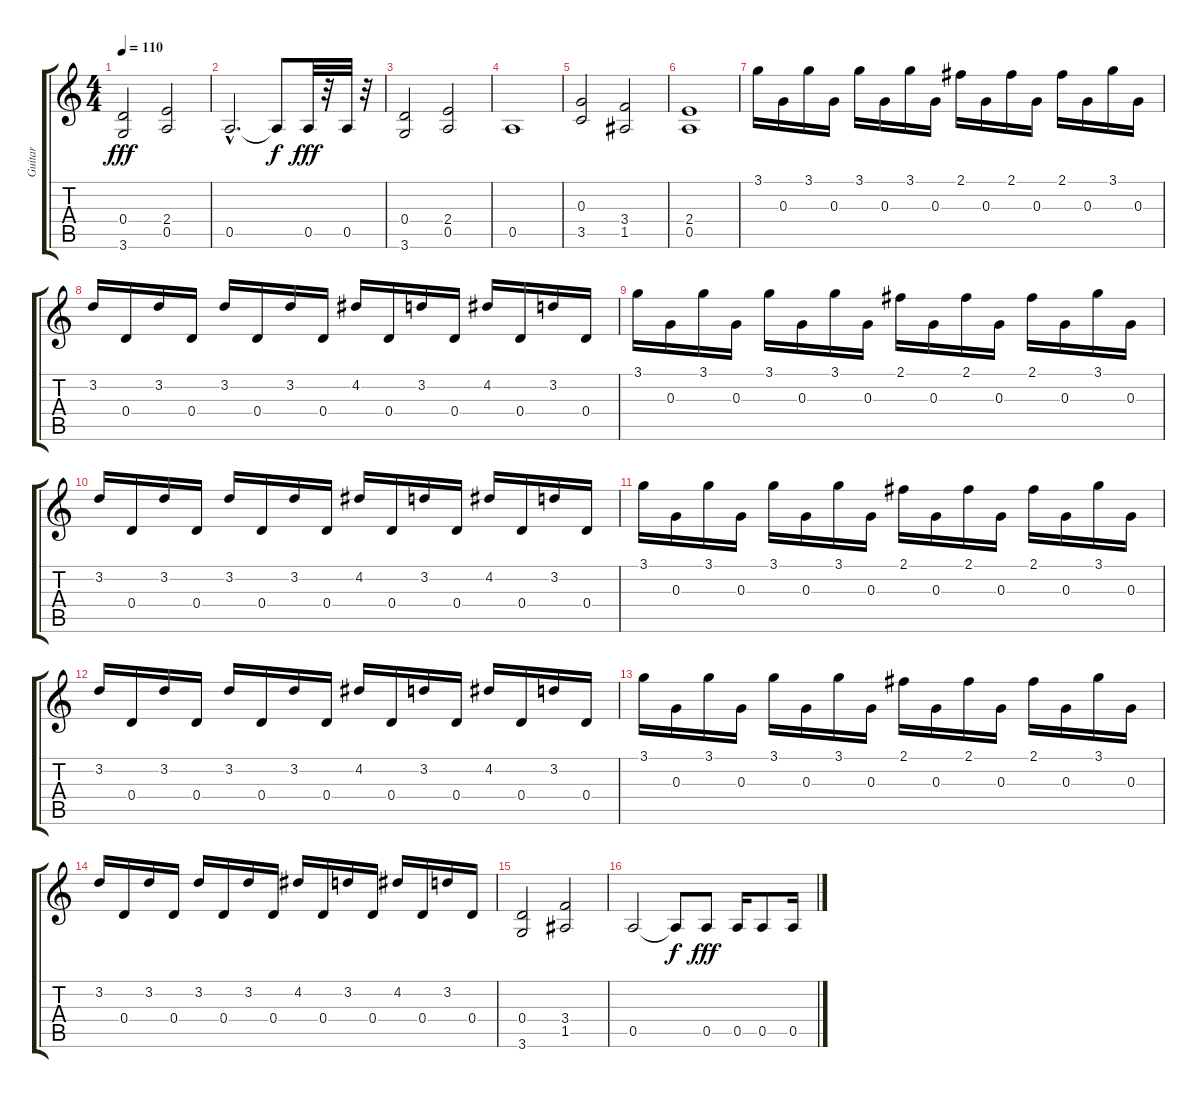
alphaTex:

\track ("Guitar" "Guitar") {instrument overdrivenguitar}
\staff {score tabs}
\tuning (E4 B3 G3 D3 A2 E2) {hide}
\ts (4 4)
\tempo 110
\clef g2
\ks c
(0.4 3.6).2{dy fff} (2.4 0.5).2 |
0.5{hac}.2{d} 0.5{t}.8{dy f} 0.5.32{dy fff} r.32 0.5.32 r.32 |
(0.4 3.6).2 (2.4 0.5).2 |
0.5.1 |
(0.3 3.5).2 (3.4 1.5).2 |
(2.4 0.5).1 |
3.1.16 0.3.16 3.1.16 0.3.16 3.1.16 0.3.16 3.1.16 0.3.16 2.1.16 0.3.16 2.1.16 0.3.16 2.1.16 0.3.16 3.1.16 0.3.16 |
3.2.16 0.4.16 3.2.16 0.4.16 3.2.16 0.4.16 3.2.16 0.4.16 4.2.16 0.4.16 3.2.16 0.4.16 4.2.16 0.4.16 3.2.16 0.4.16 |
3.1.16 0.3.16 3.1.16 0.3.16 3.1.16 0.3.16 3.1.16 0.3.16 2.1.16 0.3.16 2.1.16 0.3.16 2.1.16 0.3.16 3.1.16 0.3.16 |
3.2.16 0.4.16 3.2.16 0.4.16 3.2.16 0.4.16 3.2.16 0.4.16 4.2.16 0.4.16 3.2.16 0.4.16 4.2.16 0.4.16 3.2.16 0.4.16 |
3.1.16 0.3.16 3.1.16 0.3.16 3.1.16 0.3.16 3.1.16 0.3.16 2.1.16 0.3.16 2.1.16 0.3.16 2.1.16 0.3.16 3.1.16 0.3.16 |
3.2.16 0.4.16 3.2.16 0.4.16 3.2.16 0.4.16 3.2.16 0.4.16 4.2.16 0.4.16 3.2.16 0.4.16 4.2.16 0.4.16 3.2.16 0.4.16 |
3.1.16 0.3.16 3.1.16 0.3.16 3.1.16 0.3.16 3.1.16 0.3.16 2.1.16 0.3.16 2.1.16 0.3.16 2.1.16 0.3.16 3.1.16 0.3.16 |
3.2.16 0.4.16 3.2.16 0.4.16 3.2.16 0.4.16 3.2.16 0.4.16 4.2.16 0.4.16 3.2.16 0.4.16 4.2.16 0.4.16 3.2.16 0.4.16 |
(0.4 3.6).2 (3.4 1.5).2 |
0.5.2 0.5{t}.8{dy f} 0.5.8{dy fff} 0.5.16 0.5.8 0.5.16
